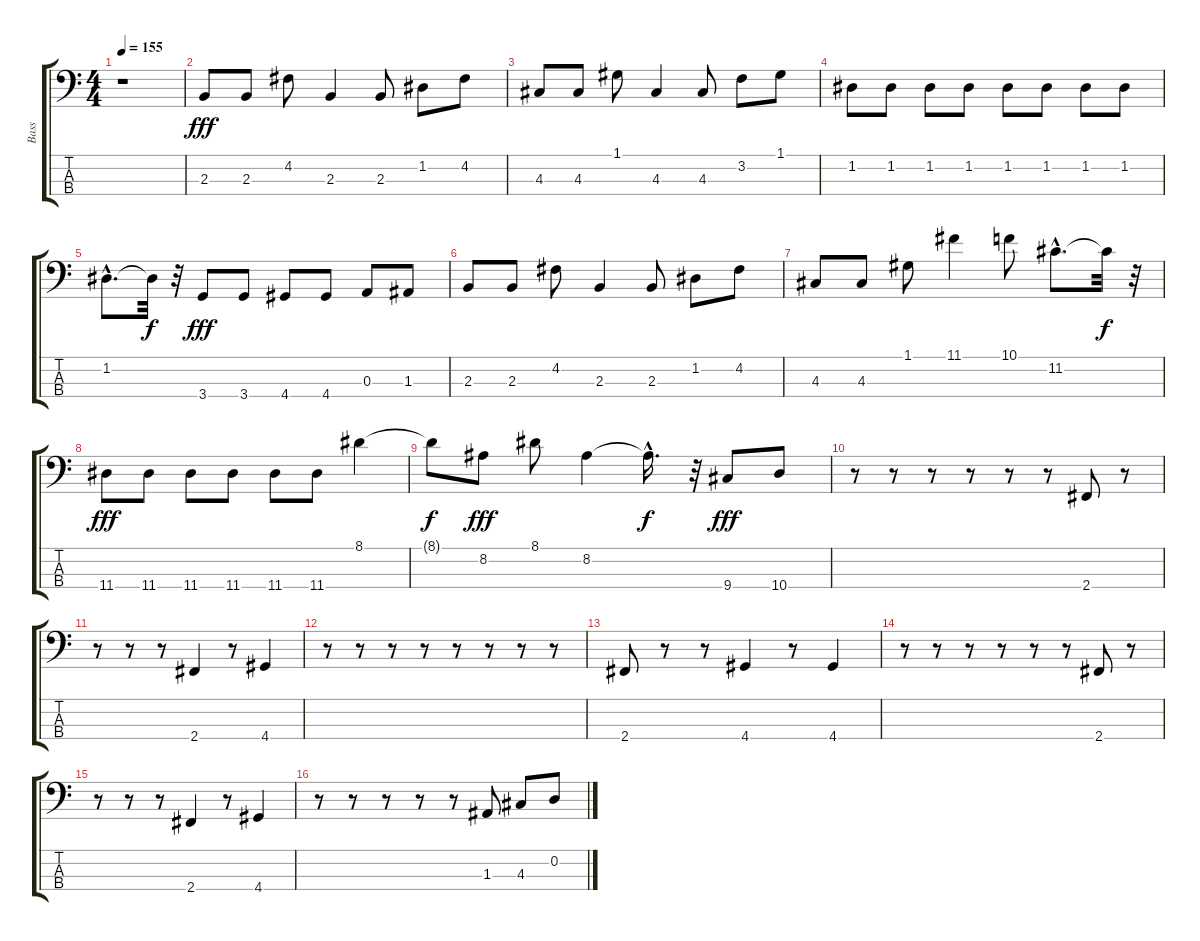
\track ("Bass" "Bass") {instrument electricbassfinger}
\staff {score tabs}
\tuning (G2 D2 A1 E1) {hide}
\ts (4 4)
\tempo 155
\clef f4
\ks c
r.1{dy fff} |
2.3.8 2.3.8 4.2.8 2.3.4 2.3.8 1.2.8 4.2.8 |
4.3.8 4.3.8 1.1.8 4.3.4 4.3.8 3.2.8 1.1.8 |
1.2.8 1.2.8 1.2.8 1.2.8 1.2.8 1.2.8 1.2.8 1.2.8 |
1.2{hac}.8{d} 1.2{t}.32{dy f} r.32 3.4.8{dy fff} 3.4.8 4.4.8 4.4.8 0.3.8 1.3.8 |
2.3.8 2.3.8 4.2.8 2.3.4 2.3.8 1.2.8 4.2.8 |
4.3.8 4.3.8 1.1.8 11.1.4 10.1.8 11.2{hac}.8{d} 11.2{t}.32{dy f} r.32 |
11.4.8{dy fff} 11.4.8 11.4.8 11.4.8 11.4.8 11.4.8 8.1.4 |
8.1{t}.8{dy f} 8.2.8{dy fff} 8.1.8 8.2.4 8.2{hac t}.16{d dy f} r.32 9.4.8{dy fff} 10.4.8 |
r.8 r.8 r.8 r.8 r.8 r.8 2.4.8 r.8 |
r.8 r.8 r.8 2.4.4 r.8 4.4.4 |
r.8 r.8 r.8 r.8 r.8 r.8 r.8 r.8 |
2.4.8 r.8 r.8 4.4.4 r.8 4.4.4 |
r.8 r.8 r.8 r.8 r.8 r.8 2.4.8 r.8 |
r.8 r.8 r.8 2.4.4 r.8 4.4.4 |
r.8 r.8 r.8 r.8 r.8 1.3.8 4.3.8 0.2.8
